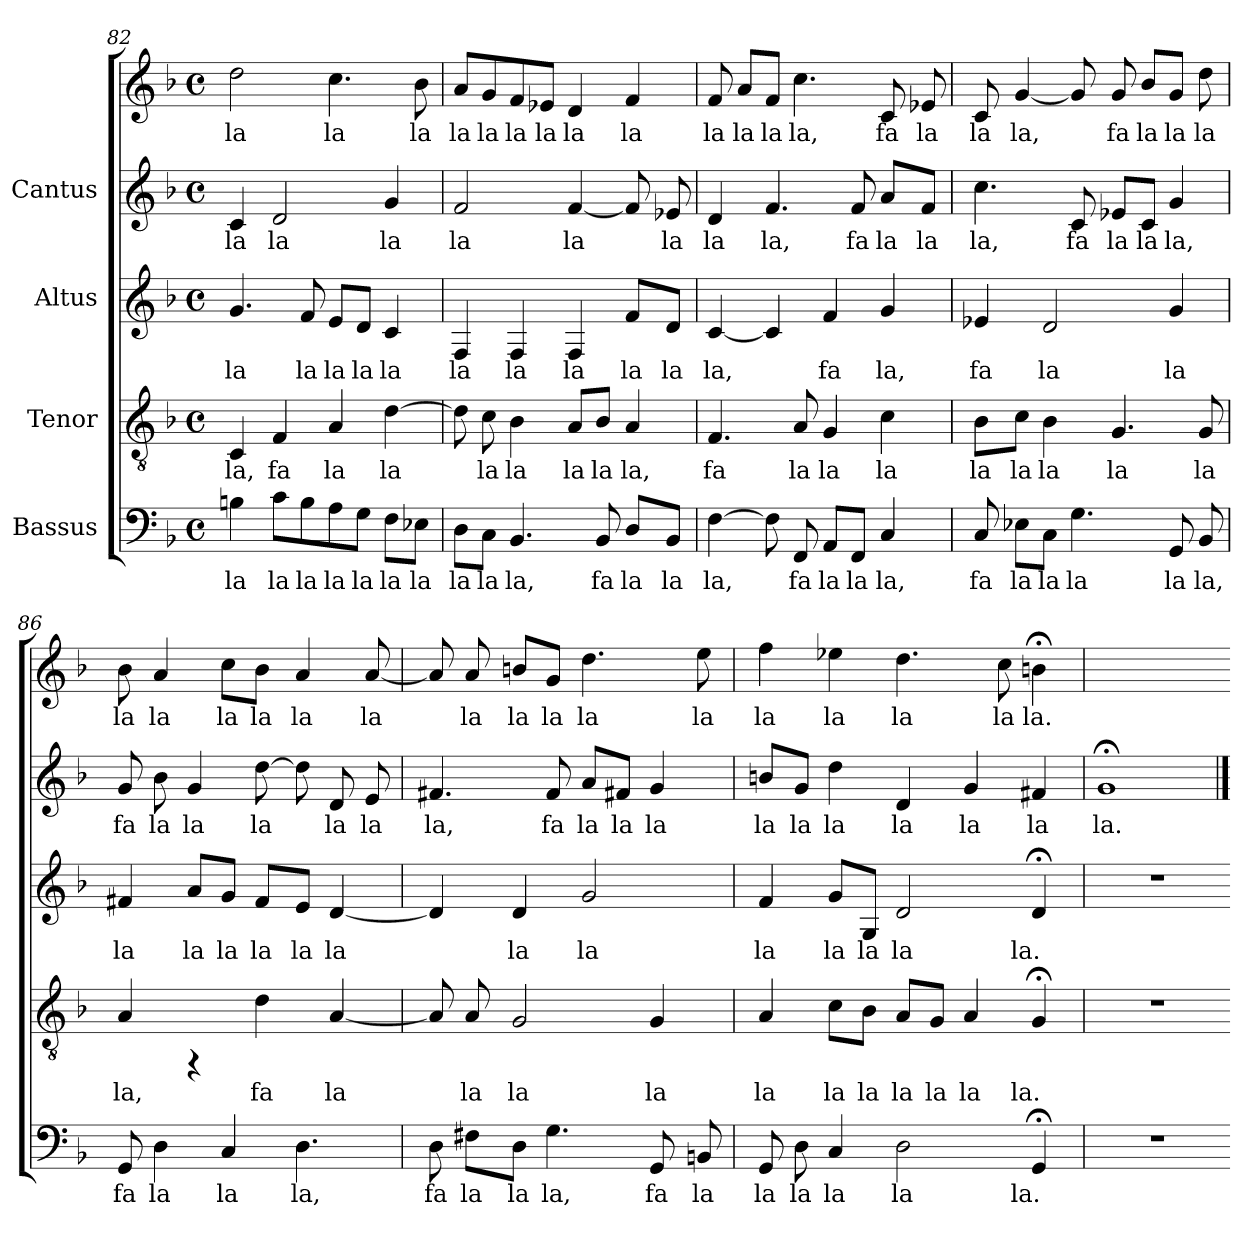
**kern	**text	**kern	**text	**kern	**text	**kern	**text	**kern	**text
*part4	*part4	*part3	*part3	*part2	*part2	*part1	*part1	*part1	*part1
*staff5	*staff5	*staff4	*staff4	*staff3	*staff3	*staff2	*staff2	*staff1	*staff1
*I"Bassus	*	*I"Tenor	*	*I"Altus	*	*I"Cantus	*	*	*
*clefF4	*	*clefGv2	*	*clefG2	*	*clefG2	*	*clefG2	*
*k[b-]	*	*k[b-]	*	*k[b-]	*	*k[b-]	*	*k[b-]	*
*F:	*	*F:	*	*F:	*	*F:	*	*F:	*
*M4/4	*	*M4/4	*	*M4/4	*	*M4/4	*	*M4/4	*
*met(c)	*	*met(c)	*	*met(c)	*	*met(c)	*	*met(c)	*
=82	=82	=82	=82	=82	=82	=82	=82	=82	=82
!	!LO:LY:b:cj	!	!LO:LY:b:cj	!	!LO:LY:b:cj	!	!LO:LY:b:cj	!	!LO:LY:b:cj
4Bn\	la	4C/	la,	4.g/	la	4c/	la	2dd\	la
!	!LO:LY:b:cj	!	!LO:LY:b:cj	!	!	!	!LO:LY:b:cj	!	!
8c\L	la	4F/	fa	.	.	2d/	la	.	.
!	!LO:LY:b:cj	!	!	!	!LO:LY:b:cj	!	!	!	!
8B\	la	.	.	8f/	la	.	.	.	.
!	!LO:LY:b:cj	!	!LO:LY:b:cj	!	!LO:LY:b:cj	!	!	!	!LO:LY:b:cj
8A\	la	4A/	la	8e/L	la	.	.	4.cc\	la
!	!LO:LY:b:cj	!	!	!	!LO:LY:b:cj	!	!	!	!
8G\J	la	.	.	8d/J	la	.	.	.	.
!	!LO:LY:b:cj	!	!LO:LY:b:cj	!	!LO:LY:b:cj	!	!LO:LY:b:cj	!	!
8F\L	la	[>4d\	la	4c/	la	4g/	la	.	.
!	!LO:LY:b:cj	!	!	!	!	!	!	!	!LO:LY:b:cj
8E-X\J	la	.	.	.	.	.	.	8b-\	la
=83	=83	=83	=83	=83	=83	=83	=83	=83	=83
!	!LO:LY:b:cj	!	!LO:LY:b:cj	!	!LO:LY:b:cj	!	!LO:LY:b:cj	!	!LO:LY:b:cj
8D\L	la	8d\]	.	4F/	la	2f/	la	8a/L	la
!	!LO:LY:b:cj	!	!LO:LY:b:cj	!	!	!	!	!	!LO:LY:b:cj
8C\J	la	8c\	la	.	.	.	.	8g/	la
!	!LO:LY:b:cj	!	!LO:LY:b:cj	!	!LO:LY:b:cj	!	!	!	!LO:LY:b:cj
4.BB-/	la,	4B-\	la	4F/	la	.	.	8f/	la
!	!	!	!	!	!	!	!	!	!LO:LY:b:cj
.	.	.	.	.	.	.	.	8e-X/J	la
!	!	!	!LO:LY:b:cj	!	!LO:LY:b:cj	!	!LO:LY:b:cj	!	!LO:LY:b:cj
.	.	8A/L	la	4F/	la	[<4f/	la	4d/	la
!	!LO:LY:b:cj	!	!LO:LY:b:cj	!	!	!	!	!	!
8BB-/	fa	8B-/J	la	.	.	.	.	.	.
!	!LO:LY:b:cj	!	!LO:LY:b:cj	!	!LO:LY:b:cj	!	!LO:LY:b:cj	!	!LO:LY:b:cj
8D/L	la	4A/	la,	8f/L	la	8f/]	.	4f/	la
!	!LO:LY:b:cj	!	!	!	!LO:LY:b:cj	!	!LO:LY:b:cj	!	!
8BB-/J	la	.	.	8d/J	la	8e-X/	la	.	.
!!LO:PB:g=z
=84	=84	=84	=84	=84	=84	=84	=84	=84	=84
!	!LO:LY:b:cj	!	!LO:LY:b:cj	!	!LO:LY:b:cj	!	!LO:LY:b:cj	!	!LO:LY:b:cj
[>4F\	la,	4.F/	fa	[<4c/	la,	4d/	la	8f/	la
!	!	!	!	!	!	!	!	!	!LO:LY:b:cj
.	.	.	.	.	.	.	.	8a/L	la
!	!LO:LY:b:cj	!	!	!	!LO:LY:b:cj	!	!LO:LY:b:cj	!	!LO:LY:b:cj
8F\]	.	.	.	4c/]	.	4.f/	la,	8f/J	la
!	!LO:LY:b:cj	!	!LO:LY:b:cj	!	!	!	!	!	!LO:LY:b:cj
8FF/	fa	8A/	la	.	.	.	.	4.cc\	la,
!	!LO:LY:b:cj	!	!LO:LY:b:cj	!	!LO:LY:b:cj	!	!	!	!
8AA/L	la	4G/	la	4f/	fa	.	.	.	.
!	!LO:LY:b:cj	!	!	!	!	!	!LO:LY:b:cj	!	!
8FF/J	la	.	.	.	.	8f/	fa	.	.
!	!LO:LY:b:cj	!	!LO:LY:b:cj	!	!LO:LY:b:cj	!	!LO:LY:b:cj	!	!LO:LY:b:cj
4C/	la,	4c\	la	4g/	la,	8a/L	la	8c/	fa
!	!	!	!	!	!	!	!LO:LY:b:cj	!	!LO:LY:b:cj
.	.	.	.	.	.	8f/J	la	8e-X/	la
=85	=85	=85	=85	=85	=85	=85	=85	=85	=85
!	!LO:LY:b:cj	!	!LO:LY:b:cj	!	!LO:LY:b:cj	!	!LO:LY:b:cj	!	!LO:LY:b:cj
8C/	fa	8B-\L	la	4e-X/	fa	4.cc\	la,	8c/	la
!	!LO:LY:b:cj	!	!LO:LY:b:cj	!	!	!	!	!	!LO:LY:b:cj
8E-X\L	la	8c\J	la	.	.	.	.	[<4g/	la,
!	!LO:LY:b:cj	!	!LO:LY:b:cj	!	!LO:LY:b:cj	!	!	!	!
8C\J	la	4B-\	la	2d/	la	.	.	.	.
!	!LO:LY:b:cj	!	!	!	!	!	!LO:LY:b:cj	!	!LO:LY:b:cj
4.G\	la	.	.	.	.	8c/	fa	8g/]	.
!	!	!	!LO:LY:b:cj	!	!	!	!LO:LY:b:cj	!	!LO:LY:b:cj
.	.	4.G/	la	.	.	8e-X/L	la	8g/	fa
!	!	!	!	!	!	!	!LO:LY:b:cj	!	!LO:LY:b:cj
.	.	.	.	.	.	8c/J	la	8b-/L	la
!	!LO:LY:b:cj	!	!	!	!LO:LY:b:cj	!	!LO:LY:b:cj	!	!LO:LY:b:cj
8GG/	la	.	.	4g/	la	4g/	la,	8g/J	la
!	!LO:LY:b:cj	!	!LO:LY:b:cj	!	!	!	!	!	!LO:LY:b:cj
8BB-/	la,	8G/	la	.	.	.	.	8dd\	la
=86	=86	=86	=86	=86	=86	=86	=86	=86	=86
!	!LO:LY:b:cj	!	!LO:LY:b:cj	!	!LO:LY:b:cj	!	!LO:LY:b:cj	!	!LO:LY:b:cj
8GG/	fa	4A/	la,	4f#X/	la	8g/	fa	8b-\	la
!	!LO:LY:b:cj	!	!	!	!	!	!LO:LY:b:cj	!	!LO:LY:b:cj
4D\	la	.	.	.	.	8b-\	la	4a/	la
!	!	!	!	!	!LO:LY:b:cj	!	!LO:LY:b:cj	!	!
.	.	4rFF	.	8a/L	la	4g/	la	.	.
!	!LO:LY:b:cj	!	!	!	!LO:LY:b:cj	!	!	!	!LO:LY:b:cj
4C/	la	.	.	8g/J	la	.	.	8cc\L	la
!	!	!	!LO:LY:b:cj	!	!LO:LY:b:cj	!	!LO:LY:b:cj	!	!LO:LY:b:cj
.	.	4d\	fa	8f#/L	la	[>8dd\	la	8b-\J	la
!	!LO:LY:b:cj	!	!	!	!LO:LY:b:cj	!	!LO:LY:b:cj	!	!LO:LY:b:cj
4.D\	la,	.	.	8e/J	la	8dd\]	.	4a/	la
!	!	!	!LO:LY:b:cj	!	!LO:LY:b:cj	!	!LO:LY:b:cj	!	!
.	.	[<4A/	la	[<4d/	la	8d/	la	.	.
!	!	!	!	!	!	!	!LO:LY:b:cj	!	!LO:LY:b:cj
.	.	.	.	.	.	8e/	la	[<8a/	la
!!LO:LB:g=z
=87	=87	=87	=87	=87	=87	=87	=87	=87	=87
!	!LO:LY:b:cj	!	!LO:LY:b:cj	!	!LO:LY:b:cj	!	!LO:LY:b:cj	!	!LO:LY:b:cj
8D\	fa	8A/]	.	4d/]	.	4.f#X/	la,	8a/]	.
!	!LO:LY:b:cj	!	!LO:LY:b:cj	!	!	!	!	!	!LO:LY:b:cj
8F#X\L	la	8A/	la	.	.	.	.	8a/	la
!	!LO:LY:b:cj	!	!LO:LY:b:cj	!	!LO:LY:b:cj	!	!	!	!LO:LY:b:cj
8D\J	la	2G/	la	4d/	la	.	.	8bn/L	la
!	!LO:LY:b:cj	!	!	!	!	!	!LO:LY:b:cj	!	!LO:LY:b:cj
4.G\	la,	.	.	.	.	8f#/	fa	8g/J	la
!	!	!	!	!	!LO:LY:b:cj	!	!LO:LY:b:cj	!	!LO:LY:b:cj
.	.	.	.	2g/	la	8a/L	la	4.dd\	la
!	!	!	!	!	!	!	!LO:LY:b:cj	!	!
.	.	.	.	.	.	8f#X/J	la	.	.
!	!LO:LY:b:cj	!	!LO:LY:b:cj	!	!	!	!LO:LY:b:cj	!	!
8GG/	fa	4G/	la	.	.	4g/	la	.	.
!	!LO:LY:b:cj	!	!	!	!	!	!	!	!LO:LY:b:cj
8BBn/	la	.	.	.	.	.	.	8ee\	la
=88	=88	=88	=88	=88	=88	=88	=88	=88	=88
!	!LO:LY:b:cj	!	!LO:LY:b:cj	!	!LO:LY:b:cj	!	!LO:LY:b:cj	!	!LO:LY:b:cj
8GG/	la	4A/	la	4f/	la	8bn/L	la	4ff\	la
!	!LO:LY:b:cj	!	!	!	!	!	!LO:LY:b:cj	!	!
8D\	la	.	.	.	.	8g/J	la	.	.
!	!LO:LY:b:cj	!	!LO:LY:b:cj	!	!LO:LY:b:cj	!	!LO:LY:b:cj	!	!LO:LY:b:cj
4C/	la	8c\L	la	8g/L	la	4dd\	la	4ee-X\	la
!	!	!	!LO:LY:b:cj	!	!LO:LY:b:cj	!	!	!	!
.	.	8B-\J	la	8G/J	la	.	.	.	.
!	!LO:LY:b:cj	!	!LO:LY:b:cj	!	!LO:LY:b:cj	!	!LO:LY:b:cj	!	!LO:LY:b:cj
2D\	la	8A/L	la	2d/	la	4d/	la	4.dd\	la
!	!	!	!LO:LY:b:cj	!	!	!	!	!	!
.	.	8G/J	la	.	.	.	.	.	.
!	!	!	!LO:LY:b:cj	!	!	!	!LO:LY:b:cj	!	!
.	.	4A/	la	.	.	4g/	la	.	.
!	!	!	!	!	!	!	!	!	!LO:LY:b:cj
.	.	.	.	.	.	.	.	8cc\	la
!	!LO:LY:b:cj	!	!LO:LY:b:cj	!	!LO:LY:b:cj	!	!LO:LY:b:cj	!	!LO:LY:b:cj
4GG;</	la.	4G;</	la.	4d;</	la.	4f#X/	la	4bn;<\	la.
=89	=89	=89	=89	=89	=89	=89	=89	=89	=89
!	!	!	!	!	!	!	!LO:LY:b:cj	!	!
1r	.	1r	.	1r	.	1g;<	la.	1ryy	.
=	==	=	==	=	==	==	==	==	==
*-	*-	*-	*-	*-	*-	*-	*-	*-	*-
